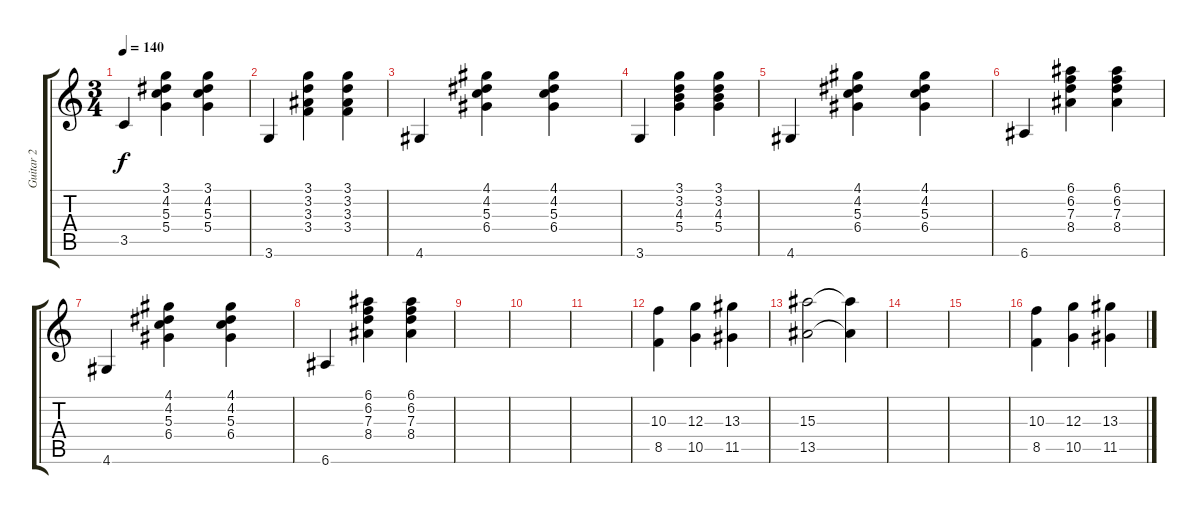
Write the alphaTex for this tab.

\track ("Guitar 2" "Guitar 2") {instrument acousticguitarnylon}
\staff {score tabs}
\tuning (E4 B3 G3 D3 A2 E2) {hide}
\ts (3 4)
\tempo 140
\clef g2
\ks c
3.5.4{dy f} (3.1 4.2 5.3 5.4).4 (3.1 4.2 5.3 5.4).4 |
3.6.4 (3.1 3.2 3.3 3.4).4 (3.1 3.2 3.3 3.4).4 |
4.6.4 (4.1 4.2 5.3 6.4).4 (4.1 4.2 5.3 6.4).4 |
3.6.4 (3.1 3.2 4.3 5.4).4 (3.1 3.2 4.3 5.4).4 |
4.6.4 (4.1 4.2 5.3 6.4).4 (4.1 4.2 5.3 6.4).4 |
6.6.4 (6.1 6.2 7.3 8.4).4 (6.1 6.2 7.3 8.4).4 |
4.6.4 (4.1 4.2 5.3 6.4).4 (4.1 4.2 5.3 6.4).4 |
6.6.4 (6.1 6.2 7.3 8.4).4 (6.1 6.2 7.3 8.4).4 |
|
|
|
(10.3 8.5).4 (12.3 10.5).4 (13.3 11.5).4 |
(15.3 13.5).2 (15.3{t} 13.5{t}).4 |
|
|
(10.3 8.5).4 (12.3 10.5).4 (13.3 11.5).4
